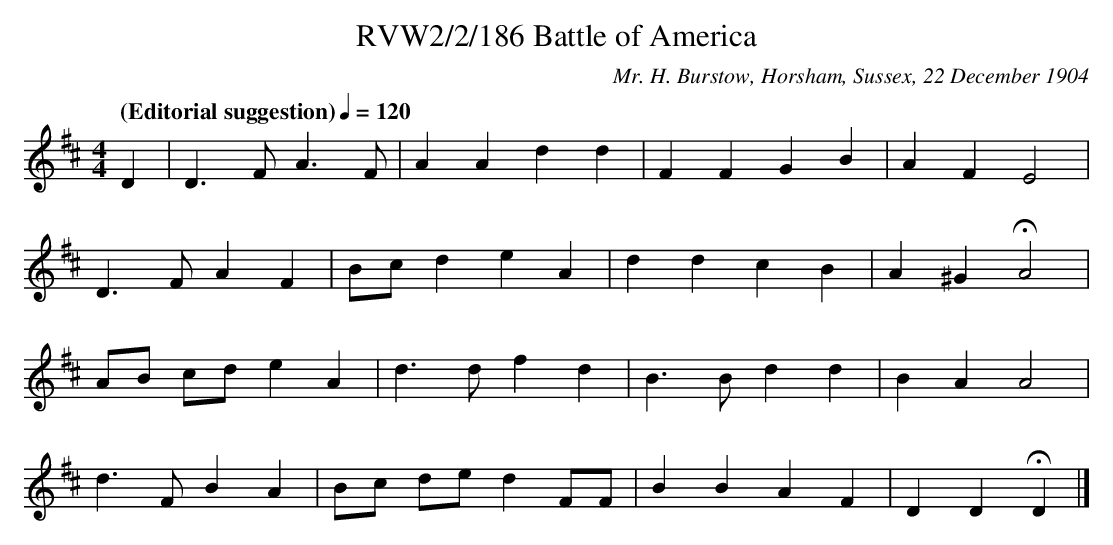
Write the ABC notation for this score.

X:1
T:RVW2/2/186 Battle of America
C:Mr. H. Burstow, Horsham, Sussex, 22 December 1904
L:1/4
Q: "(Editorial suggestion)" 1/4=120
M:4/4
K:D
D | D3/2 F/2 A3/2 F/2 | A A d d | F F G B | A F E2 |
D3/2 F/2 A F | B/2c/2 d e A | d d c B | A ^G HA2 |
A/2B/2 c/2d/2 e A | d3/2 d/2 f d | B3/2 B/2 d d | B A A2 |
d3/2 F/2 B A | B/2c/2 d/2e/2 d F/2F/2 | B B A F | D D HD |]
